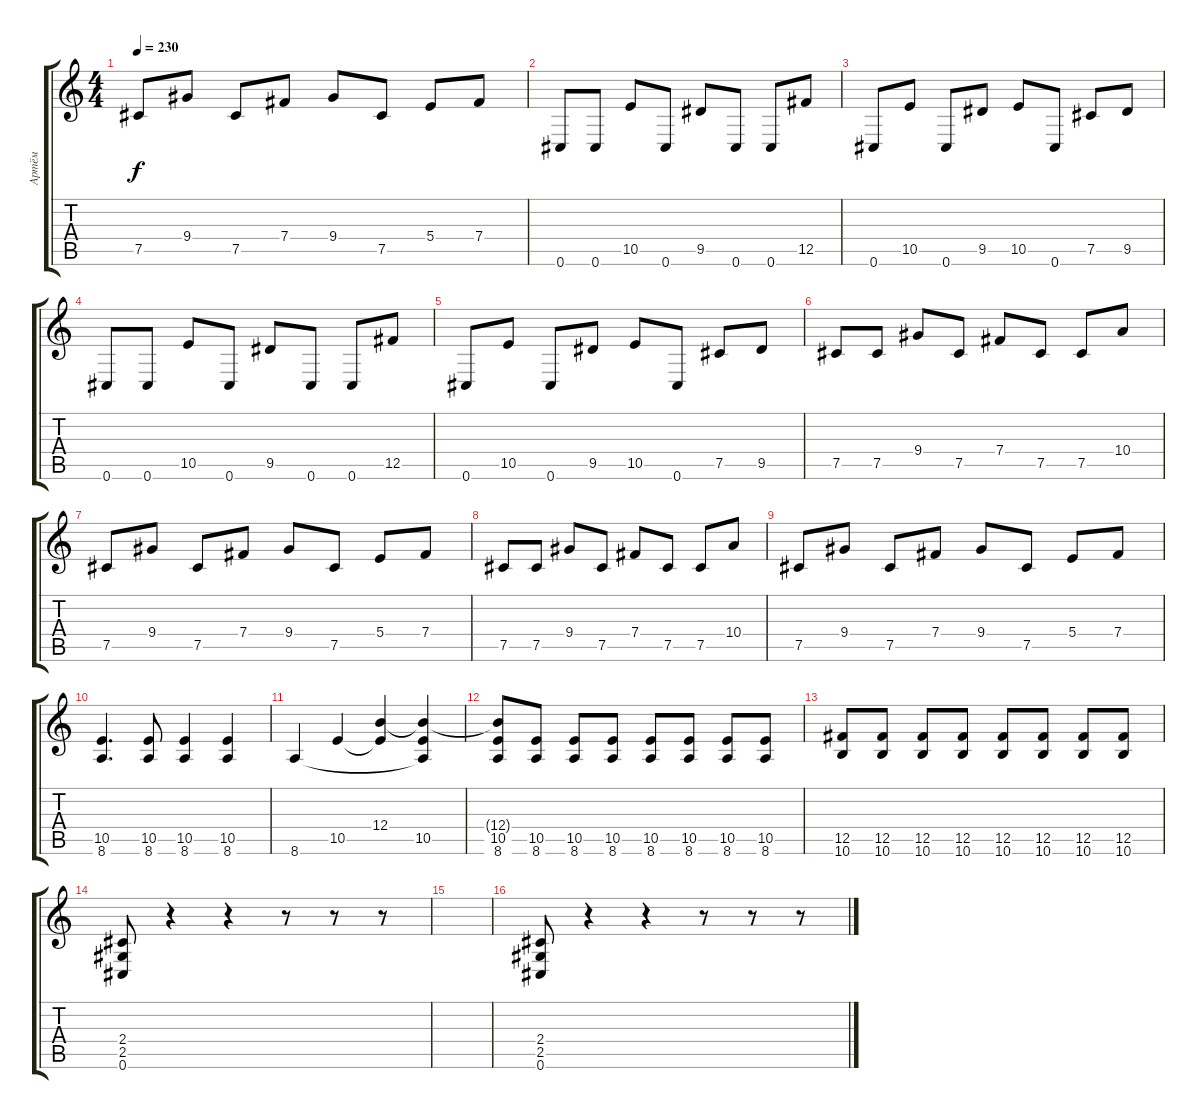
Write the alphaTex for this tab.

\track ("Артём" "Артём") {instrument distortionguitar}
\staff {score tabs}
\tuning (Db4 Ab3 E3 B2 Gb2 Db2) {hide}
\ts (4 4)
\tempo 230
\clef g2
\ks c
7.5.8{dy f} 9.4.8 7.5.8 7.4.8 9.4.8 7.5.8 5.4.8 7.4.8 |
0.6.8 0.6.8 10.5.8 0.6.8 9.5.8 0.6.8 0.6.8 12.5.8 |
0.6.8 10.5.8 0.6.8 9.5.8 10.5.8 0.6.8 7.5.8 9.5.8 |
0.6.8 0.6.8 10.5.8 0.6.8 9.5.8 0.6.8 0.6.8 12.5.8 |
0.6.8 10.5.8 0.6.8 9.5.8 10.5.8 0.6.8 7.5.8 9.5.8 |
7.5.8 7.5.8 9.4.8 7.5.8 7.4.8 7.5.8 7.5.8 10.4.8 |
7.5.8 9.4.8 7.5.8 7.4.8 9.4.8 7.5.8 5.4.8 7.4.8 |
7.5.8 7.5.8 9.4.8 7.5.8 7.4.8 7.5.8 7.5.8 10.4.8 |
7.5.8 9.4.8 7.5.8 7.4.8 9.4.8 7.5.8 5.4.8 7.4.8 |
(10.5 8.6).4{d} (10.5 8.6).8 (10.5 8.6).4 (10.5 8.6).4 |
8.6.4 10.5.4 (12.4 10.5{t}).4 (12.4{t} 10.5 8.6{t}).4 |
(12.4{t} 10.5 8.6).8 (10.5 8.6).8 (10.5 8.6).8 (10.5 8.6).8 (10.5 8.6).8 (10.5 8.6).8 (10.5 8.6).8 (10.5 8.6).8 |
(12.5 10.6).8 (12.5 10.6).8 (12.5 10.6).8 (12.5 10.6).8 (12.5 10.6).8 (12.5 10.6).8 (12.5 10.6).8 (12.5 10.6).8 |
(2.4 2.5 0.6).8 r.4 r.4 r.8 r.8 r.8 |
|
(2.4 2.5 0.6).8 r.4 r.4 r.8 r.8 r.8
